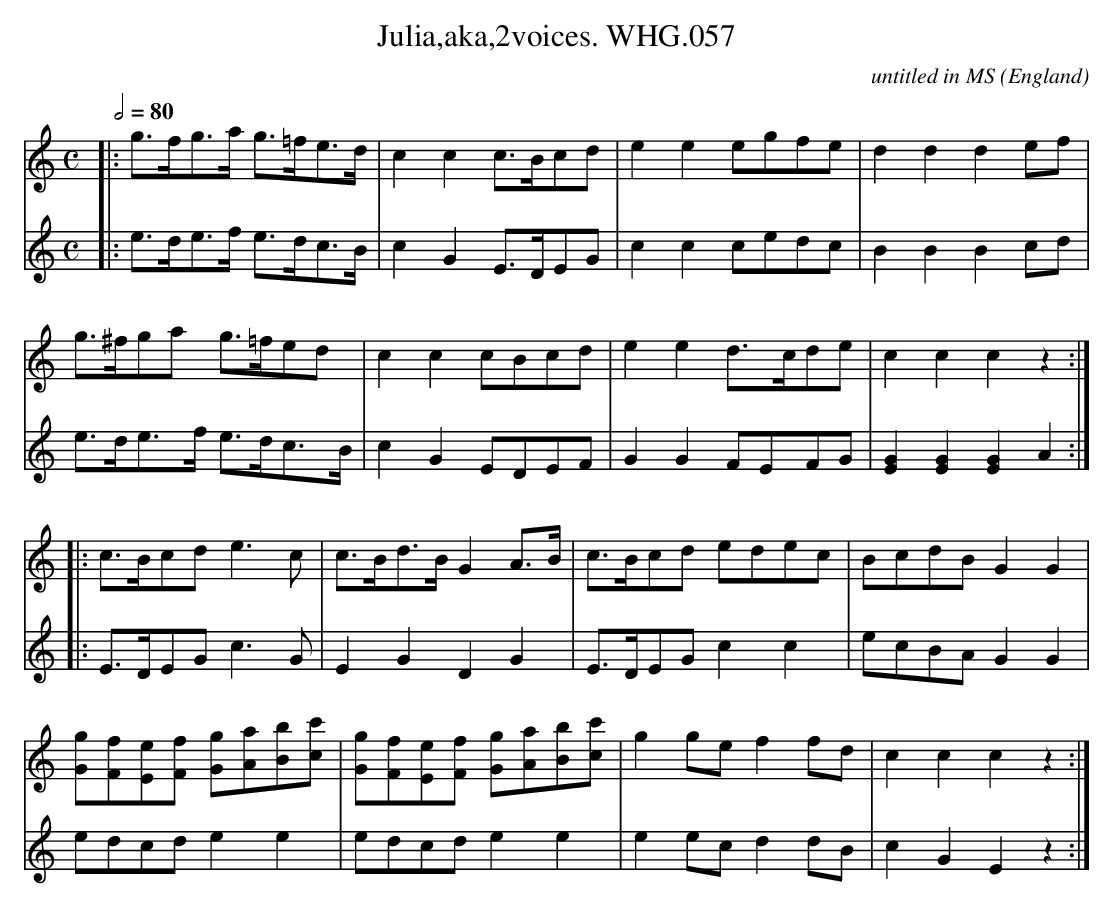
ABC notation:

X:1
T:Julia,aka,2voices. WHG.057
O:England
C:untitled in MS
M:C
L:1/8
Q:2/4=80
K:C
V:1
|:g>fg>a g>=fe>d|c2c2 c>Bcd|e2e2 egfe|d2d2 d2ef|
g>^fga g>=fed|c2c2 cBcd|e2e2 d>cde|c2c2 c2z2:|
|:c>Bcd e3c|c>Bd>B G2A>B|c>Bcd edec|BcdB G2G2|
[Gg][Ff][Ee][Ff] [Gg][Aa][Bb][cc']|[Gg][Ff][Ee][Ff] [Gg][Aa][Bb][cc']|\
g2ge f2fd|c2c2 c2z2:|
V:2
|:e>de>f e>dc>B|c2G2 E>DEG|c2c2 cedc|B2B2 B2cd|
e>de>f e>dc>B|c2G2 EDEF|G2G2 FEFG|[E2G2][E2G2][E2G2]A2:|
|:E>DEG c3G|E2G2 D2G2|E>DEG c2c2|ecBA G2G2|
edcd e2e2|edcd e2e2|\
e2ec d2dB|c2G2 E2z2:|
